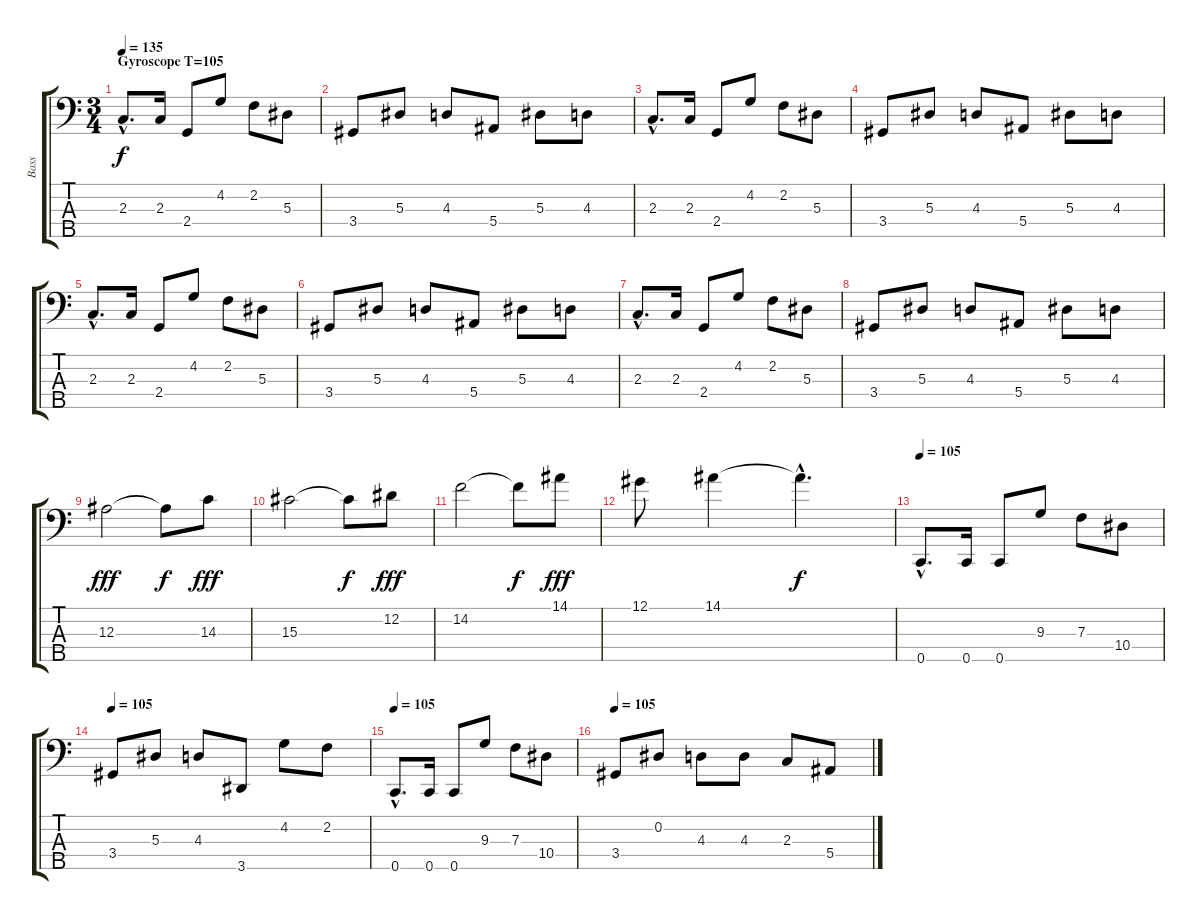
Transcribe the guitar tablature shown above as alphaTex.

\track ("Bass" "Bass") {instrument electricbassfinger}
\staff {score tabs}
\tuning (Ab2 Eb2 Bb1 F1 C1) {hide}
\ts (3 4)
\section ("" "Gyroscope T=105")
\tempo 135
\tempo 105
\tempo 135
\clef f4
\ks c
2.3{hac}.8{d dy f instrument electricbassfinger} 2.3.16 2.4.8 4.2.8 2.2.8 5.3.8 |
3.4.8 5.3.8 4.3.8 5.4.8 5.3.8 4.3.8 |
2.3{hac}.8{d} 2.3.16 2.4.8 4.2.8 2.2.8 5.3.8 |
3.4.8 5.3.8 4.3.8 5.4.8 5.3.8 4.3.8 |
2.3{hac}.8{d} 2.3.16 2.4.8 4.2.8 2.2.8 5.3.8 |
3.4.8 5.3.8 4.3.8 5.4.8 5.3.8 4.3.8 |
2.3{hac}.8{d} 2.3.16 2.4.8 4.2.8 2.2.8 5.3.8 |
3.4.8 5.3.8 4.3.8 5.4.8 5.3.8 4.3.8 |
12.3.2{dy fff} 12.3{t}.8{dy f} 14.3.8{dy fff} |
15.3.2 15.3{t}.8{dy f} 12.2.8{dy fff} |
14.2.2 14.2{t}.8{dy f} 14.1.8{dy fff} |
12.1.8 14.1.4 14.1{hac t}.4{d dy f} |
\tempo 105
0.5{hac}.8{d} 0.5.16 0.5.8 9.3.8 7.3.8 10.4.8 |
\tempo 105
3.4.8 5.3.8 4.3.8 3.5.8 4.2.8 2.2.8 |
\tempo 105
0.5{hac}.8{d} 0.5.16 0.5.8 9.3.8 7.3.8 10.4.8 |
\tempo 105
3.4.8 0.2.8 4.3.8 4.3.8 2.3.8 5.4.8
